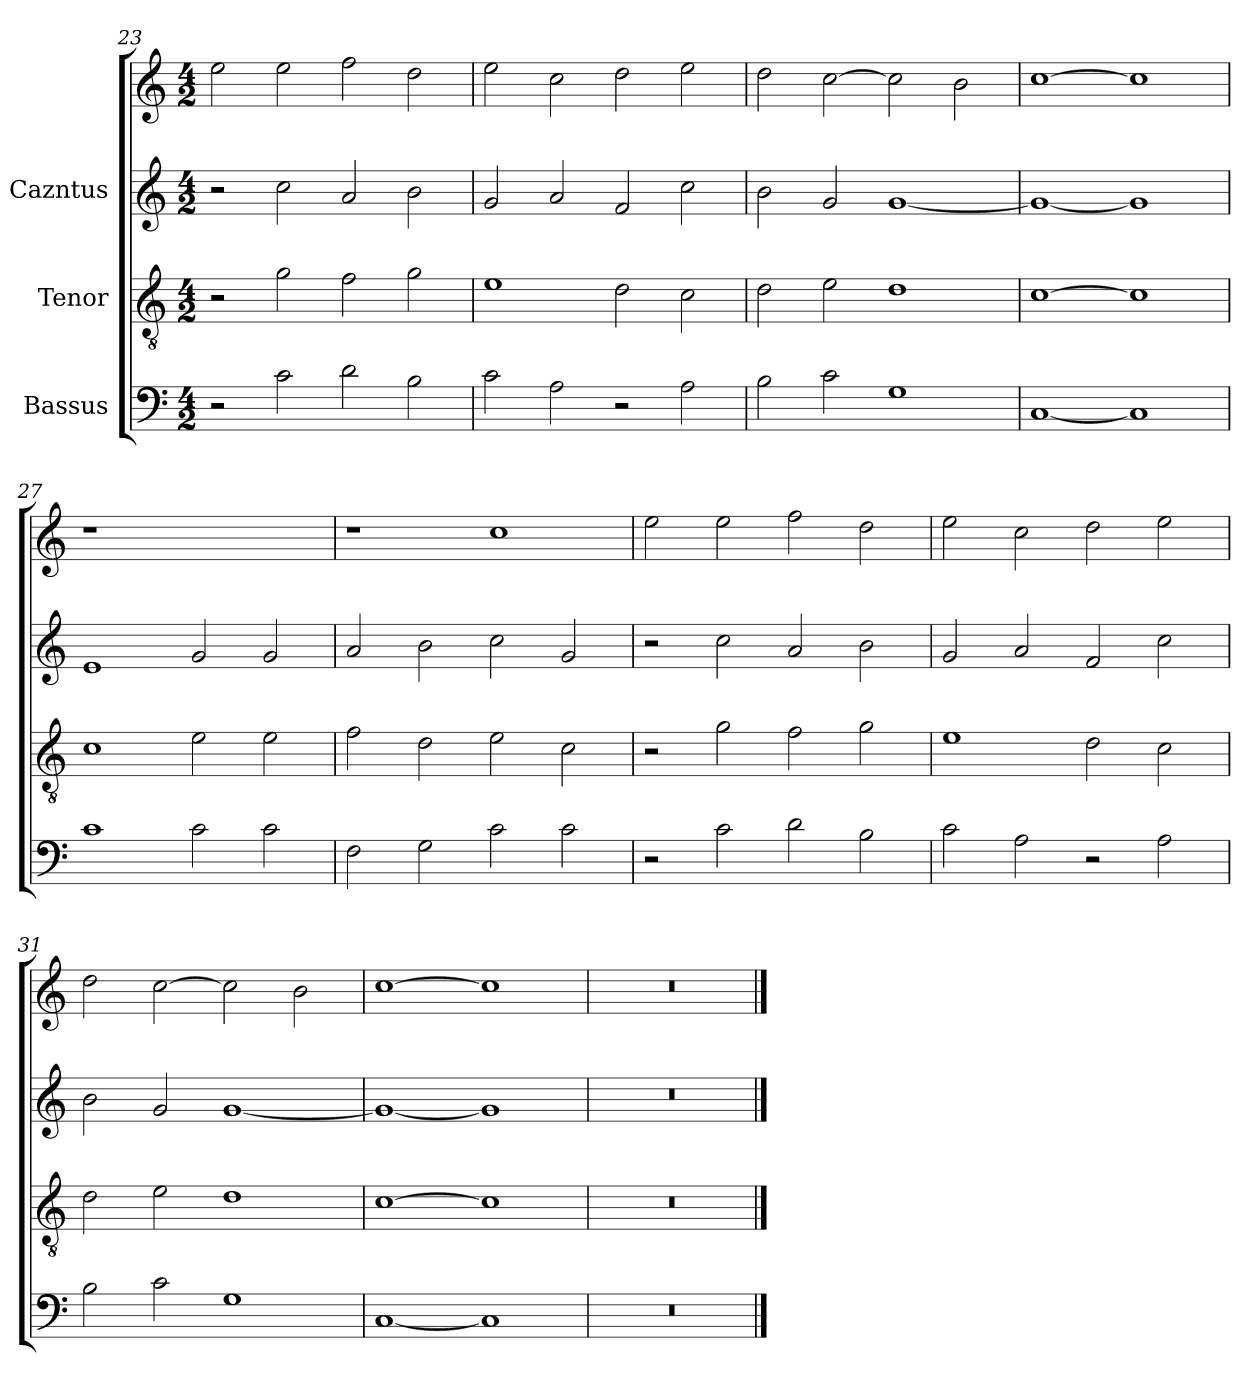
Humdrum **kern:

**kern	**kern	**kern	**kern
*part3	*part2	*part1	*part1
*staff4	*staff3	*staff2	*staff1
*I"Bassus	*I"Tenor	*I"Cazntus	*
*clefF4	*clefGv2	*clefG2	*clefG2
*M4/2	*M4/2	*M4/2	*M4/2
=23	=23	=23	=23
2r	2r	2r	2ee\
2c\	2g\	2cc\	2ee\
2d\	2f\	2a/	2ff\
2B\	2g\	2b\	2dd\
=24	=24	=24	=24
2c\	1e	2g/	2ee\
2A\	.	2a/	2cc\
2r	2d\	2f/	2dd\
2A\	2c\	2cc\	2ee\
=25	=25	=25	=25
2B\	2d\	2b\	2dd\
2c\	2e\	2g/	[>2cc\
1G	1d	[<1g	2cc\]
.	.	.	2b\
=26	=26	=26	=26
[<1C	[>1c	1g_<	[>1cc
1C]	1c]	1g]	1cc]
!!LO:PB:g=z
=27	=27	=27	=27
1c	1c	1e	1r
2c\	2e\	2g/	1ryy
2c\	2e\	2g/	.
=28	=28	=28	=28
2F\	2f\	2a/	1r
2G\	2d\	2b\	.
2c\	2e\	2cc\	1cc
2c\	2c\	2g/	.
=29	=29	=29	=29
2r	2r	2r	2ee\
2c\	2g\	2cc\	2ee\
2d\	2f\	2a/	2ff\
2B\	2g\	2b\	2dd\
=30	=30	=30	=30
2c\	1e	2g/	2ee\
2A\	.	2a/	2cc\
2r	2d\	2f/	2dd\
2A\	2c\	2cc\	2ee\
=31	=31	=31	=31
2B\	2d\	2b\	2dd\
2c\	2e\	2g/	[>2cc\
1G	1d	[<1g	2cc\]
.	.	.	2b\
!!LO:LB:g=z
=32	=32	=32	=32
[<1C	[>1c	1g_<	[>1cc
1C]	1c]	1g]	1cc]
=33!|	=33!|	=33!|	=33!|
0r	0r	0r	0r
==	==	==	==
*-	*-	*-	*-
